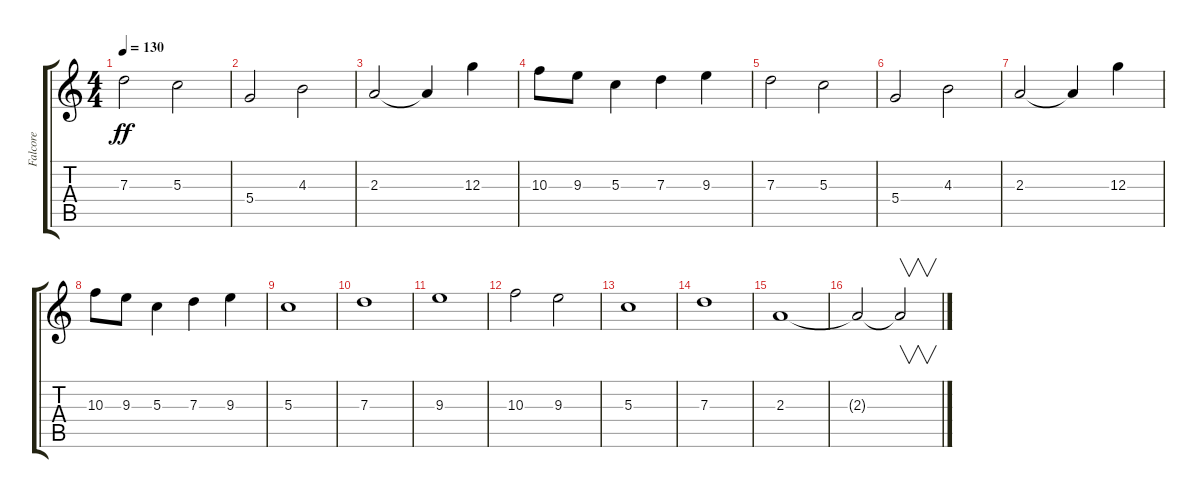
\track ("Falcore" "Falcore") {instrument overdrivenguitar}
\staff {score tabs}
\tuning (E4 B3 G3 D3 A2 E2) {hide}
\ts (4 4)
\tempo 130
\clef g2
\ks c
7.3.2{dy ff} 5.3.2 |
5.4.2 4.3.2 |
2.3.2 2.3{t}.4 12.3.4 |
10.3.8 9.3.8 5.3.4 7.3.4 9.3.4 |
7.3.2 5.3.2 |
5.4.2 4.3.2 |
2.3.2 2.3{t}.4 12.3.4 |
10.3.8 9.3.8 5.3.4 7.3.4 9.3.4 |
5.3.1 |
7.3.1 |
9.3.1 |
10.3.2 9.3.2 |
5.3.1 |
7.3.1 |
2.3.1 |
2.3{t}.2 2.3{t}.2{v}
